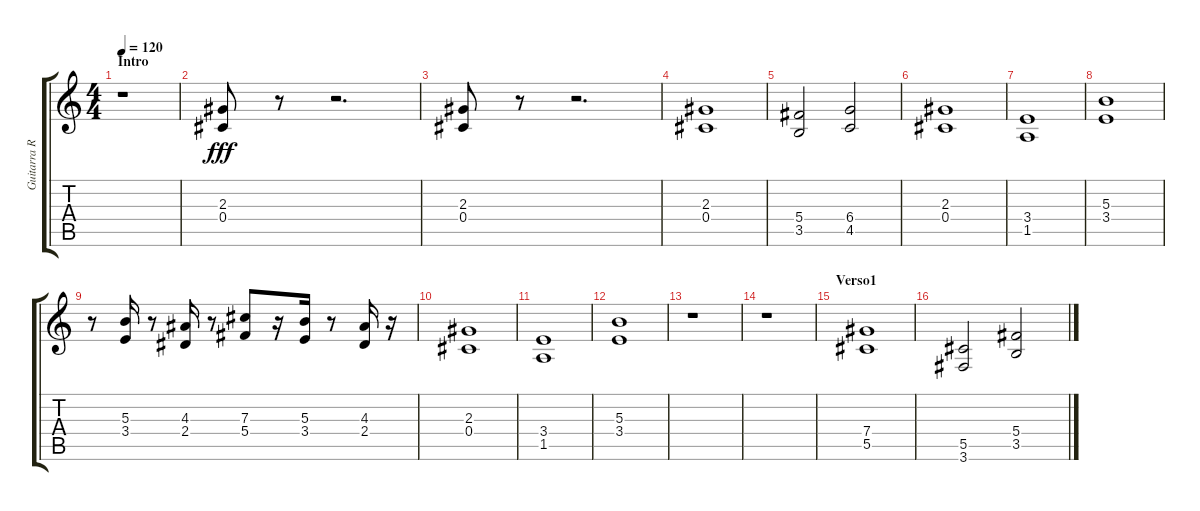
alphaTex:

\track ("Guitarra Ritmica" "Guitarra R") {instrument distortionguitar}
\staff {score tabs}
\tuning (Eb4 Bb3 Gb3 Db3 Ab2 Eb2) {hide}
\ts (4 4)
\section ("" "Intro")
\tempo 120
\clef g2
\ks c
r.1{dy fff instrument distortionguitar} |
(2.3 0.4).8 r.8 r.2{d} |
(2.3 0.4).8 r.8 r.2{d} |
(2.3 0.4).1 |
(5.4 3.5).2 (6.4 4.5).2 |
(2.3 0.4).1 |
(3.4 1.5).1 |
(5.3 3.4).1 |
r.8 (5.3 3.4).16 r.8 (4.3 2.4).16 r.8 (7.3 5.4).8 r.16 (5.3 3.4).16 r.8 (4.3 2.4).16 r.16 |
(2.3 0.4).1 |
(3.4 1.5).1 |
(5.3 3.4).1 |
r.1 |
r.1 |
\section ("" "Verso1")
(7.4 5.5).1 |
(5.5 3.6).2 (5.4 3.5).2
